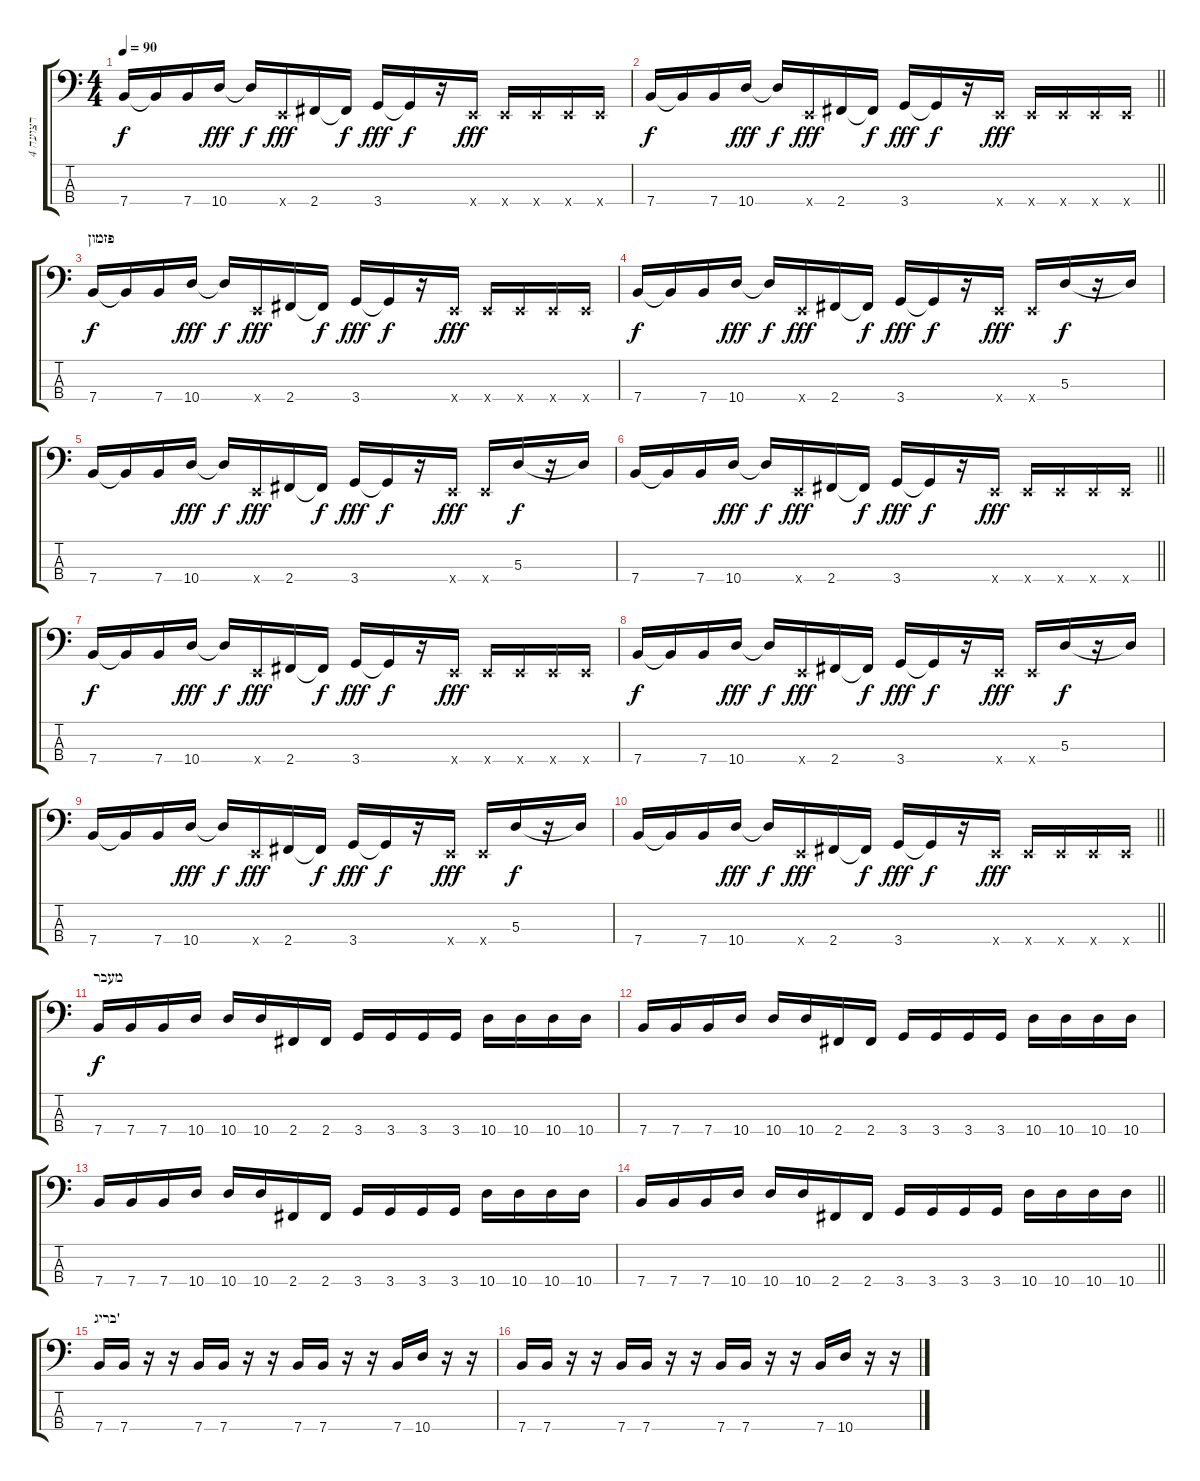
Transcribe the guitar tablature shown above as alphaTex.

\track ("רצועה 4" "רצועה 4") {instrument electricbassfinger}
\staff {score tabs}
\tuning (G2 D2 A1 E1) {hide}
\ts (4 4)
\tempo 90
\clef f4
\ks c
7.4.16{dy f} 7.4{t}.16 7.4.16 10.4.16{dy fff} 10.4{t}.16{dy f} 0.4{x}.16{dy fff} 2.4.16 2.4{t}.16{dy f} 3.4.16{dy fff} 3.4{t}.16{dy f} r.16 0.4{x}.16{dy fff} 0.4{x}.16 0.4{x}.16 0.4{x}.16 0.4{x}.16 |
\barLineRight lightlight
7.4.16{dy f} 7.4{t}.16 7.4.16 10.4.16{dy fff} 10.4{t}.16{dy f} 0.4{x}.16{dy fff} 2.4.16 2.4{t}.16{dy f} 3.4.16{dy fff} 3.4{t}.16{dy f} r.16 0.4{x}.16{dy fff} 0.4{x}.16 0.4{x}.16 0.4{x}.16 0.4{x}.16 |
\section ("" "פזמון")
7.4.16{dy f} 7.4{t}.16 7.4.16 10.4.16{dy fff} 10.4{t}.16{dy f} 0.4{x}.16{dy fff} 2.4.16 2.4{t}.16{dy f} 3.4.16{dy fff} 3.4{t}.16{dy f} r.16 0.4{x}.16{dy fff} 0.4{x}.16 0.4{x}.16 0.4{x}.16 0.4{x}.16 |
7.4.16{dy f} 7.4{t}.16 7.4.16 10.4.16{dy fff} 10.4{t}.16{dy f} 0.4{x}.16{dy fff} 2.4.16 2.4{t}.16{dy f} 3.4.16{dy fff} 3.4{t}.16{dy f} r.16 0.4{x}.16{dy fff} 0.4{x}.16 5.3.16{dy f} r.16 5.3{t}.16 |
7.4.16 7.4{t}.16 7.4.16 10.4.16{dy fff} 10.4{t}.16{dy f} 0.4{x}.16{dy fff} 2.4.16 2.4{t}.16{dy f} 3.4.16{dy fff} 3.4{t}.16{dy f} r.16 0.4{x}.16{dy fff} 0.4{x}.16 5.3.16{dy f} r.16 5.3{t}.16 |
\barLineRight lightlight
7.4.16 7.4{t}.16 7.4.16 10.4.16{dy fff} 10.4{t}.16{dy f} 0.4{x}.16{dy fff} 2.4.16 2.4{t}.16{dy f} 3.4.16{dy fff} 3.4{t}.16{dy f} r.16 0.4{x}.16{dy fff} 0.4{x}.16 0.4{x}.16 0.4{x}.16 0.4{x}.16 |
7.4.16{dy f} 7.4{t}.16 7.4.16 10.4.16{dy fff} 10.4{t}.16{dy f} 0.4{x}.16{dy fff} 2.4.16 2.4{t}.16{dy f} 3.4.16{dy fff} 3.4{t}.16{dy f} r.16 0.4{x}.16{dy fff} 0.4{x}.16 0.4{x}.16 0.4{x}.16 0.4{x}.16 |
7.4.16{dy f} 7.4{t}.16 7.4.16 10.4.16{dy fff} 10.4{t}.16{dy f} 0.4{x}.16{dy fff} 2.4.16 2.4{t}.16{dy f} 3.4.16{dy fff} 3.4{t}.16{dy f} r.16 0.4{x}.16{dy fff} 0.4{x}.16 5.3.16{dy f} r.16 5.3{t}.16 |
7.4.16 7.4{t}.16 7.4.16 10.4.16{dy fff} 10.4{t}.16{dy f} 0.4{x}.16{dy fff} 2.4.16 2.4{t}.16{dy f} 3.4.16{dy fff} 3.4{t}.16{dy f} r.16 0.4{x}.16{dy fff} 0.4{x}.16 5.3.16{dy f} r.16 5.3{t}.16 |
\barLineRight lightlight
7.4.16 7.4{t}.16 7.4.16 10.4.16{dy fff} 10.4{t}.16{dy f} 0.4{x}.16{dy fff} 2.4.16 2.4{t}.16{dy f} 3.4.16{dy fff} 3.4{t}.16{dy f} r.16 0.4{x}.16{dy fff} 0.4{x}.16 0.4{x}.16 0.4{x}.16 0.4{x}.16 |
\section ("" "מעבר")
7.4.16{dy f} 7.4.16 7.4.16 10.4.16 10.4.16 10.4.16 2.4.16 2.4.16 3.4.16 3.4.16 3.4.16 3.4.16 10.4.16 10.4.16 10.4.16 10.4.16 |
7.4.16 7.4.16 7.4.16 10.4.16 10.4.16 10.4.16 2.4.16 2.4.16 3.4.16 3.4.16 3.4.16 3.4.16 10.4.16 10.4.16 10.4.16 10.4.16 |
7.4.16 7.4.16 7.4.16 10.4.16 10.4.16 10.4.16 2.4.16 2.4.16 3.4.16 3.4.16 3.4.16 3.4.16 10.4.16 10.4.16 10.4.16 10.4.16 |
\barLineRight lightlight
7.4.16 7.4.16 7.4.16 10.4.16 10.4.16 10.4.16 2.4.16 2.4.16 3.4.16 3.4.16 3.4.16 3.4.16 10.4.16 10.4.16 10.4.16 10.4.16 |
\section ("" "בריג'")
7.4.16 7.4.16 r.16 r.16 7.4.16 7.4.16 r.16 r.16 7.4.16 7.4.16 r.16 r.16 7.4.16 10.4.16 r.16 r.16 |
7.4.16 7.4.16 r.16 r.16 7.4.16 7.4.16 r.16 r.16 7.4.16 7.4.16 r.16 r.16 7.4.16 10.4.16 r.16 r.16
